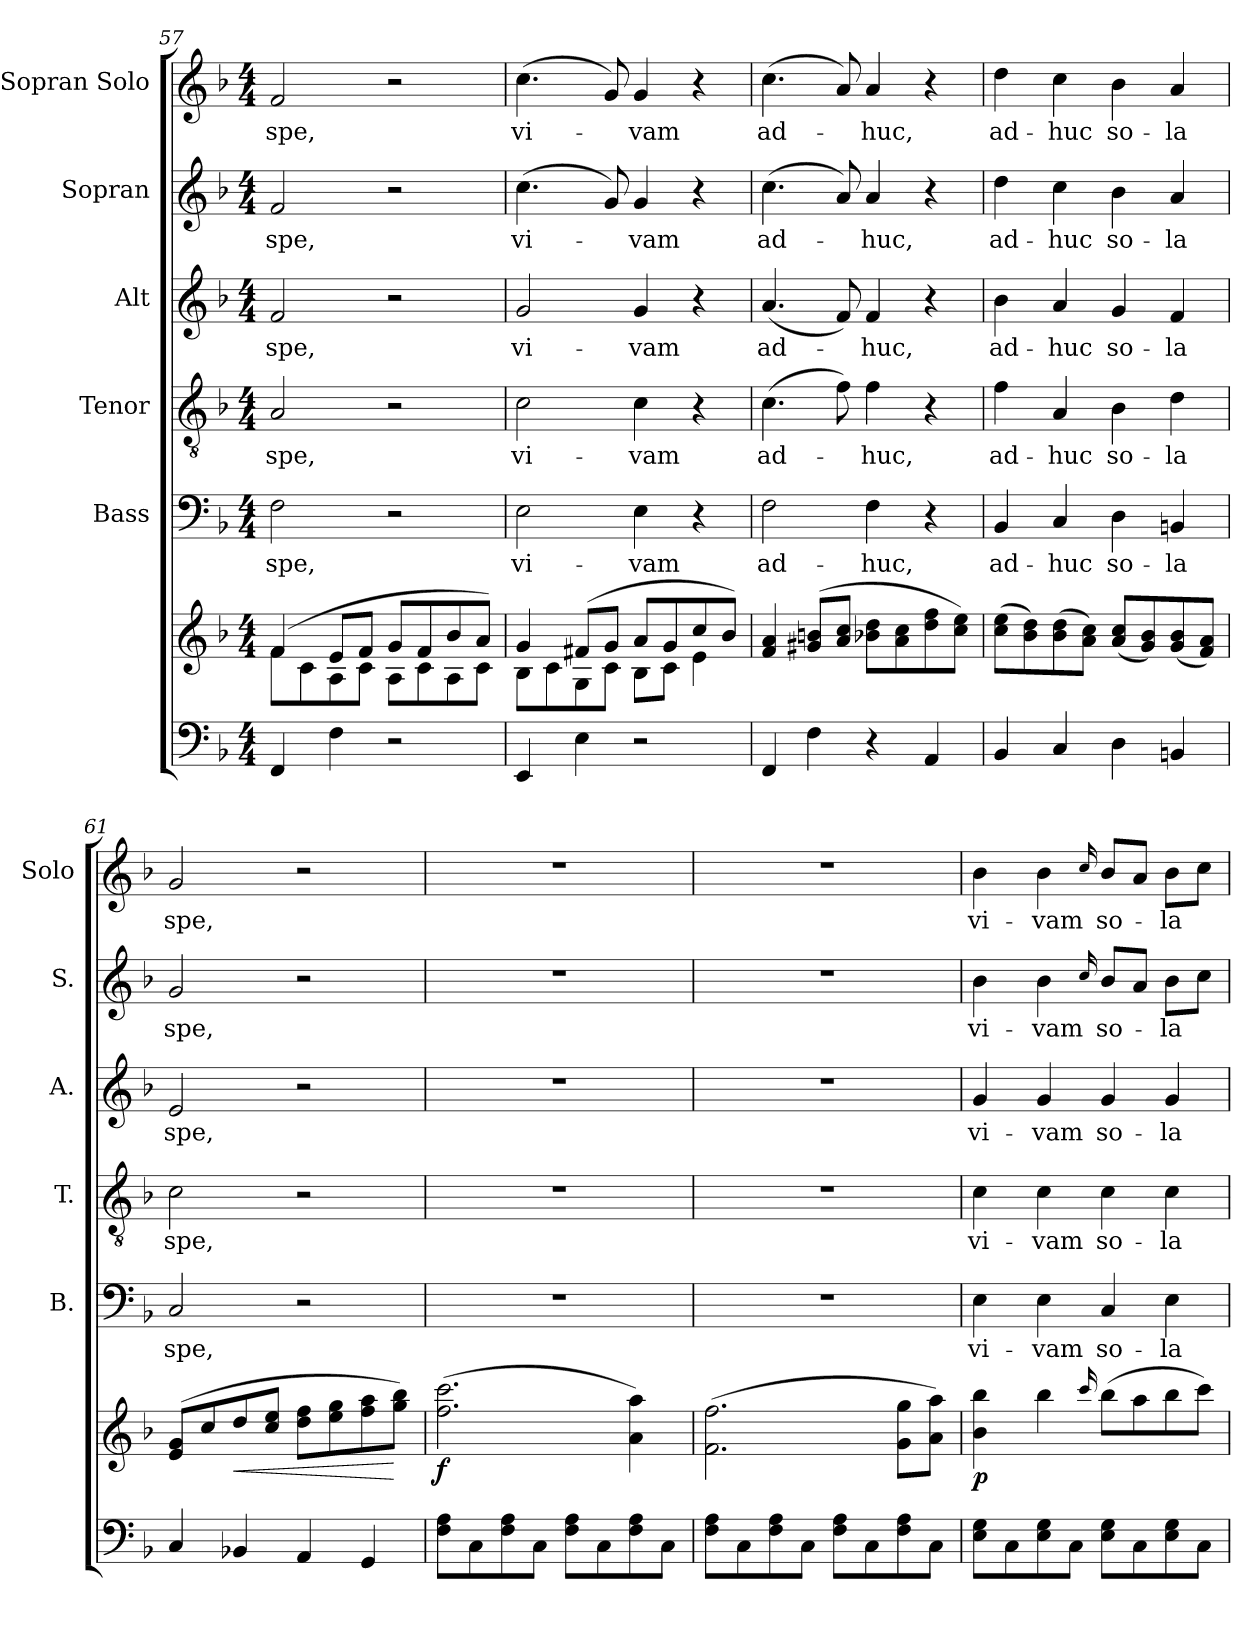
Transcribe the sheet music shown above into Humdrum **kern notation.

**kern	**kern	**dynam	**kern	**text	**kern	**text	**kern	**text	**kern	**text	**kern	**text
*part6	*part6	*part6	*part5	*part5	*part4	*part4	*part3	*part3	*part2	*part2	*part1	*part1
*staff7	*staff6	*staff6/7	*staff5	*staff5	*staff4	*staff4	*staff3	*staff3	*staff2	*staff2	*staff1	*staff1
*	*	*	*I"Bass	*	*I"Tenor	*	*I"Alt	*	*I"Sopran	*	*I"Sopran Solo	*
*	*	*	*I'B.	*	*I'T.	*	*I'A.	*	*I'S.	*	*I'Solo	*
!!LO:LB:g=z
*clefF4	*clefG2	*	*clefF4	*	*clefGv2	*	*clefG2	*	*clefG2	*	*clefG2	*
*k[b-]	*k[b-]	*	*k[b-]	*	*k[b-]	*	*k[b-]	*	*k[b-]	*	*k[b-]	*
*F:	*F:	*	*F:	*	*F:	*	*F:	*	*F:	*	*F:	*
*M4/4	*M4/4	*	*M4/4	*	*M4/4	*	*M4/4	*	*M4/4	*	*M4/4	*
=57	=57	=57	=57	=57	=57	=57	=57	=57	=57	=57	=57	=57
*	*^	*	*	*	*	*	*	*	*	*	*	*
!	!	!	!	!	!LO:LY:b	!	!LO:LY:b	!	!LO:LY:b	!	!LO:LY:b	!	!LO:LY:b
4FF/	(4f/	8f\L	.	2F\	spe,	2A/	spe,	2f/	spe,	2f/	spe,	2f/	spe,
.	.	8c\	.	.	.	.	.	.	.	.	.	.	.
4F\	8e/L	8A\	.	.	.	.	.	.	.	.	.	.	.
.	8f/J	8c\J	.	.	.	.	.	.	.	.	.	.	.
2r	8g/L	8A\L	.	2r	.	2r	.	2r	.	2r	.	2r	.
.	8f/	8c\	.	.	.	.	.	.	.	.	.	.	.
.	8b-/	8A\	.	.	.	.	.	.	.	.	.	.	.
.	8a/J)	8c\J	.	.	.	.	.	.	.	.	.	.	.
=58	=58	=58	=58	=58	=58	=58	=58	=58	=58	=58	=58	=58	=58
!	!	!	!	!	!LO:LY:b	!	!LO:LY:b	!	!LO:LY:b	!	!LO:LY:b	!	!LO:LY:b
4EE/	4g/	8B-\L	.	2E\	vi-	2c\	vi-	2g/	vi-	(>4.cc\	vi-	(>4.cc\	vi-
.	.	8c\	.	.	.	.	.	.	.	.	.	.	.
4E\	(>8f#X/L	8G\	.	.	.	.	.	.	.	.	.	.	.
.	8g/J	8c\J	.	.	.	.	.	.	.	8g/)	.	8g/)	.
!	!	!	!	!	!LO:LY:b	!	!LO:LY:b	!	!LO:LY:b	!	!LO:LY:b	!	!LO:LY:b
2r	8a/L	8B-\L	.	4E\	-vam	4c\	-vam	4g/	-vam	4g/	-vam	4g/	-vam
.	8g/	8c\J	.	.	.	.	.	.	.	.	.	.	.
.	8cc/	4e\	.	4r	.	4r	.	4r	.	4r	.	4r	.
.	8b-/J)	.	.	.	.	.	.	.	.	.	.	.	.
*	*v	*v	*	*	*	*	*	*	*	*	*	*	*
=59	=59	=59	=59	=59	=59	=59	=59	=59	=59	=59	=59	=59
!	!	!	!	!LO:LY:b	!	!LO:LY:b	!	!LO:LY:b	!	!LO:LY:b	!	!LO:LY:b
4FF/	4f/ 4a/	.	2F\	ad-	(>4.c\	ad-	(<4.a/	ad-	(>4.cc\	ad-	(>4.cc\	ad-
4F\	(>8g#X/ 8bn/L	.	.	.	.	.	.	.	.	.	.	.
.	8a/ 8cc/J	.	.	.	8f\)	.	8f/)	.	8a/)	.	8a/)	.
!	!	!	!	!LO:LY:b	!	!LO:LY:b	!	!LO:LY:b	!	!LO:LY:b	!	!LO:LY:b
4r	8b-X\ 8dd\L	.	4F\	-huc,	4f\	-huc,	4f/	-huc,	4a/	-huc,	4a/	-huc,
.	8a\ 8cc\	.	.	.	.	.	.	.	.	.	.	.
4AA/	8dd\ 8ff\	.	4r	.	4r	.	4r	.	4r	.	4r	.
.	8cc\ 8ee\J)	.	.	.	.	.	.	.	.	.	.	.
=60	=60	=60	=60	=60	=60	=60	=60	=60	=60	=60	=60	=60
!	!	!	!	!LO:LY:b	!	!LO:LY:b	!	!LO:LY:b	!	!LO:LY:b	!	!LO:LY:b
4BB-/	(>8cc\ 8ee\L	.	4BB-/	ad-	4f\	ad-	4b-\	ad-	4dd\	ad-	4dd\	ad-
.	8b-\ 8dd\)	.	.	.	.	.	.	.	.	.	.	.
!	!	!	!	!LO:LY:b	!	!LO:LY:b	!	!LO:LY:b	!	!LO:LY:b	!	!LO:LY:b
4C/	(>8b-\ 8dd\	.	4C/	-huc	4A/	-huc	4a/	-huc	4cc\	-huc	4cc\	-huc
.	8a\ 8cc\J)	.	.	.	.	.	.	.	.	.	.	.
!	!	!	!	!LO:LY:b	!	!LO:LY:b	!	!LO:LY:b	!	!LO:LY:b	!	!LO:LY:b
4D\	(<8a/ 8cc/L	.	4D\	so-	4B-\	so-	4g/	so-	4b-\	so-	4b-\	so-
.	8g/ 8b-/)	.	.	.	.	.	.	.	.	.	.	.
!	!	!	!	!LO:LY:b	!	!LO:LY:b	!	!LO:LY:b	!	!LO:LY:b	!	!LO:LY:b
4BBn/	(<8g/ 8b-/	.	4BBn/	-la	4d\	-la	4f/	-la	4a/	-la	4a/	-la
.	8f/ 8a/J)	.	.	.	.	.	.	.	.	.	.	.
=61	=61	=61	=61	=61	=61	=61	=61	=61	=61	=61	=61	=61
!	!	!	!	!LO:LY:b	!	!LO:LY:b	!	!LO:LY:b	!	!LO:LY:b	!	!LO:LY:b
4C/	(>8e/ 8g/L	.	2C/	spe,	2c\	spe,	2e/	spe,	2g/	spe,	2g/	spe,
.	8cc/	.	.	.	.	.	.	.	.	.	.	.
!	!	!LO:HP:b	!	!	!	!	!	!	!	!	!	!
4BB-X/	8dd/	<	.	.	.	.	.	.	.	.	.	.
.	8cc/ 8ee/J	.	.	.	.	.	.	.	.	.	.	.
4AA/	8dd\ 8ff\L	.	2r	.	2r	.	2r	.	2r	.	2r	.
.	8ee\ 8gg\	.	.	.	.	.	.	.	.	.	.	.
4GG/	8ff\ 8aa\	.	.	.	.	.	.	.	.	.	.	.
.	8gg\ 8bb-\J)	[	.	.	.	.	.	.	.	.	.	.
!!LO:PB:g=z
=62	=62	=62	=62	=62	=62	=62	=62	=62	=62	=62	=62	=62
!	!	!LO:DY:b	!	!	!	!	!	!	!	!	!	!
8F\ 8A\L	(>2.ff\ 2.ccc\	f	1r	.	1r	.	1r	.	1r	.	1r	.
8C\	.	.	.	.	.	.	.	.	.	.	.	.
8F\ 8A\	.	.	.	.	.	.	.	.	.	.	.	.
8C\J	.	.	.	.	.	.	.	.	.	.	.	.
8F\ 8A\L	.	.	.	.	.	.	.	.	.	.	.	.
8C\	.	.	.	.	.	.	.	.	.	.	.	.
8F\ 8A\	4a\ 4aa\)	.	.	.	.	.	.	.	.	.	.	.
8C\J	.	.	.	.	.	.	.	.	.	.	.	.
=63	=63	=63	=63	=63	=63	=63	=63	=63	=63	=63	=63	=63
8F\ 8A\L	(>2.f\ 2.ff\	.	1r	.	1r	.	1r	.	1r	.	1r	.
8C\	.	.	.	.	.	.	.	.	.	.	.	.
8F\ 8A\	.	.	.	.	.	.	.	.	.	.	.	.
8C\J	.	.	.	.	.	.	.	.	.	.	.	.
8F\ 8A\L	.	.	.	.	.	.	.	.	.	.	.	.
8C\	.	.	.	.	.	.	.	.	.	.	.	.
8F\ 8A\	8g\ 8gg\L	.	.	.	.	.	.	.	.	.	.	.
8C\J	8a\ 8aa\J)	.	.	.	.	.	.	.	.	.	.	.
=64	=64	=64	=64	=64	=64	=64	=64	=64	=64	=64	=64	=64
!	!	!LO:DY:b	!	!LO:LY:b	!	!LO:LY:b	!	!LO:LY:b	!	!LO:LY:b	!	!LO:LY:b
8E\ 8G\L	4b-\ 4bb-\	p	4E\	vi-	4c\	vi-	4g/	vi-	4b-\	vi-	4b-\	vi-
8C\	.	.	.	.	.	.	.	.	.	.	.	.
!	!	!	!	!LO:LY:b	!	!LO:LY:b	!	!LO:LY:b	!	!LO:LY:b	!	!LO:LY:b
8E\ 8G\	4bb-\	.	4E\	-vam	4c\	-vam	4g/	-vam	4b-\	-vam	4b-\	-vam
8C\J	.	.	.	.	.	.	.	.	.	.	.	.
.	16qqccc/	.	.	.	.	.	.	.	16qqcc/	.	16qqcc/	.
!	!	!	!	!LO:LY:b	!	!LO:LY:b	!	!LO:LY:b	!	!LO:LY:b	!	!LO:LY:b
8E\ 8G\L	(>8bb-\L	.	4C/	so-	4c\	so-	4g/	so-	8b-/L	so-	8b-/L	so-
8C\	8aa\	.	.	.	.	.	.	.	8a/J	.	8a/J	.
!	!	!	!	!LO:LY:b	!	!LO:LY:b	!	!LO:LY:b	!	!LO:LY:b	!	!LO:LY:b
8E\ 8G\	8bb-\	.	4E\	-la	4c\	-la	4g/	-la	8b-\L	-la	8b-\L	-la
8C\J	8ccc\J)	.	.	.	.	.	.	.	8cc\J	.	8cc\J	.
=	=	=	=	=	=	=	=	=	=	=	=	=
*-	*-	*-	*-	*-	*-	*-	*-	*-	*-	*-	*-	*-
